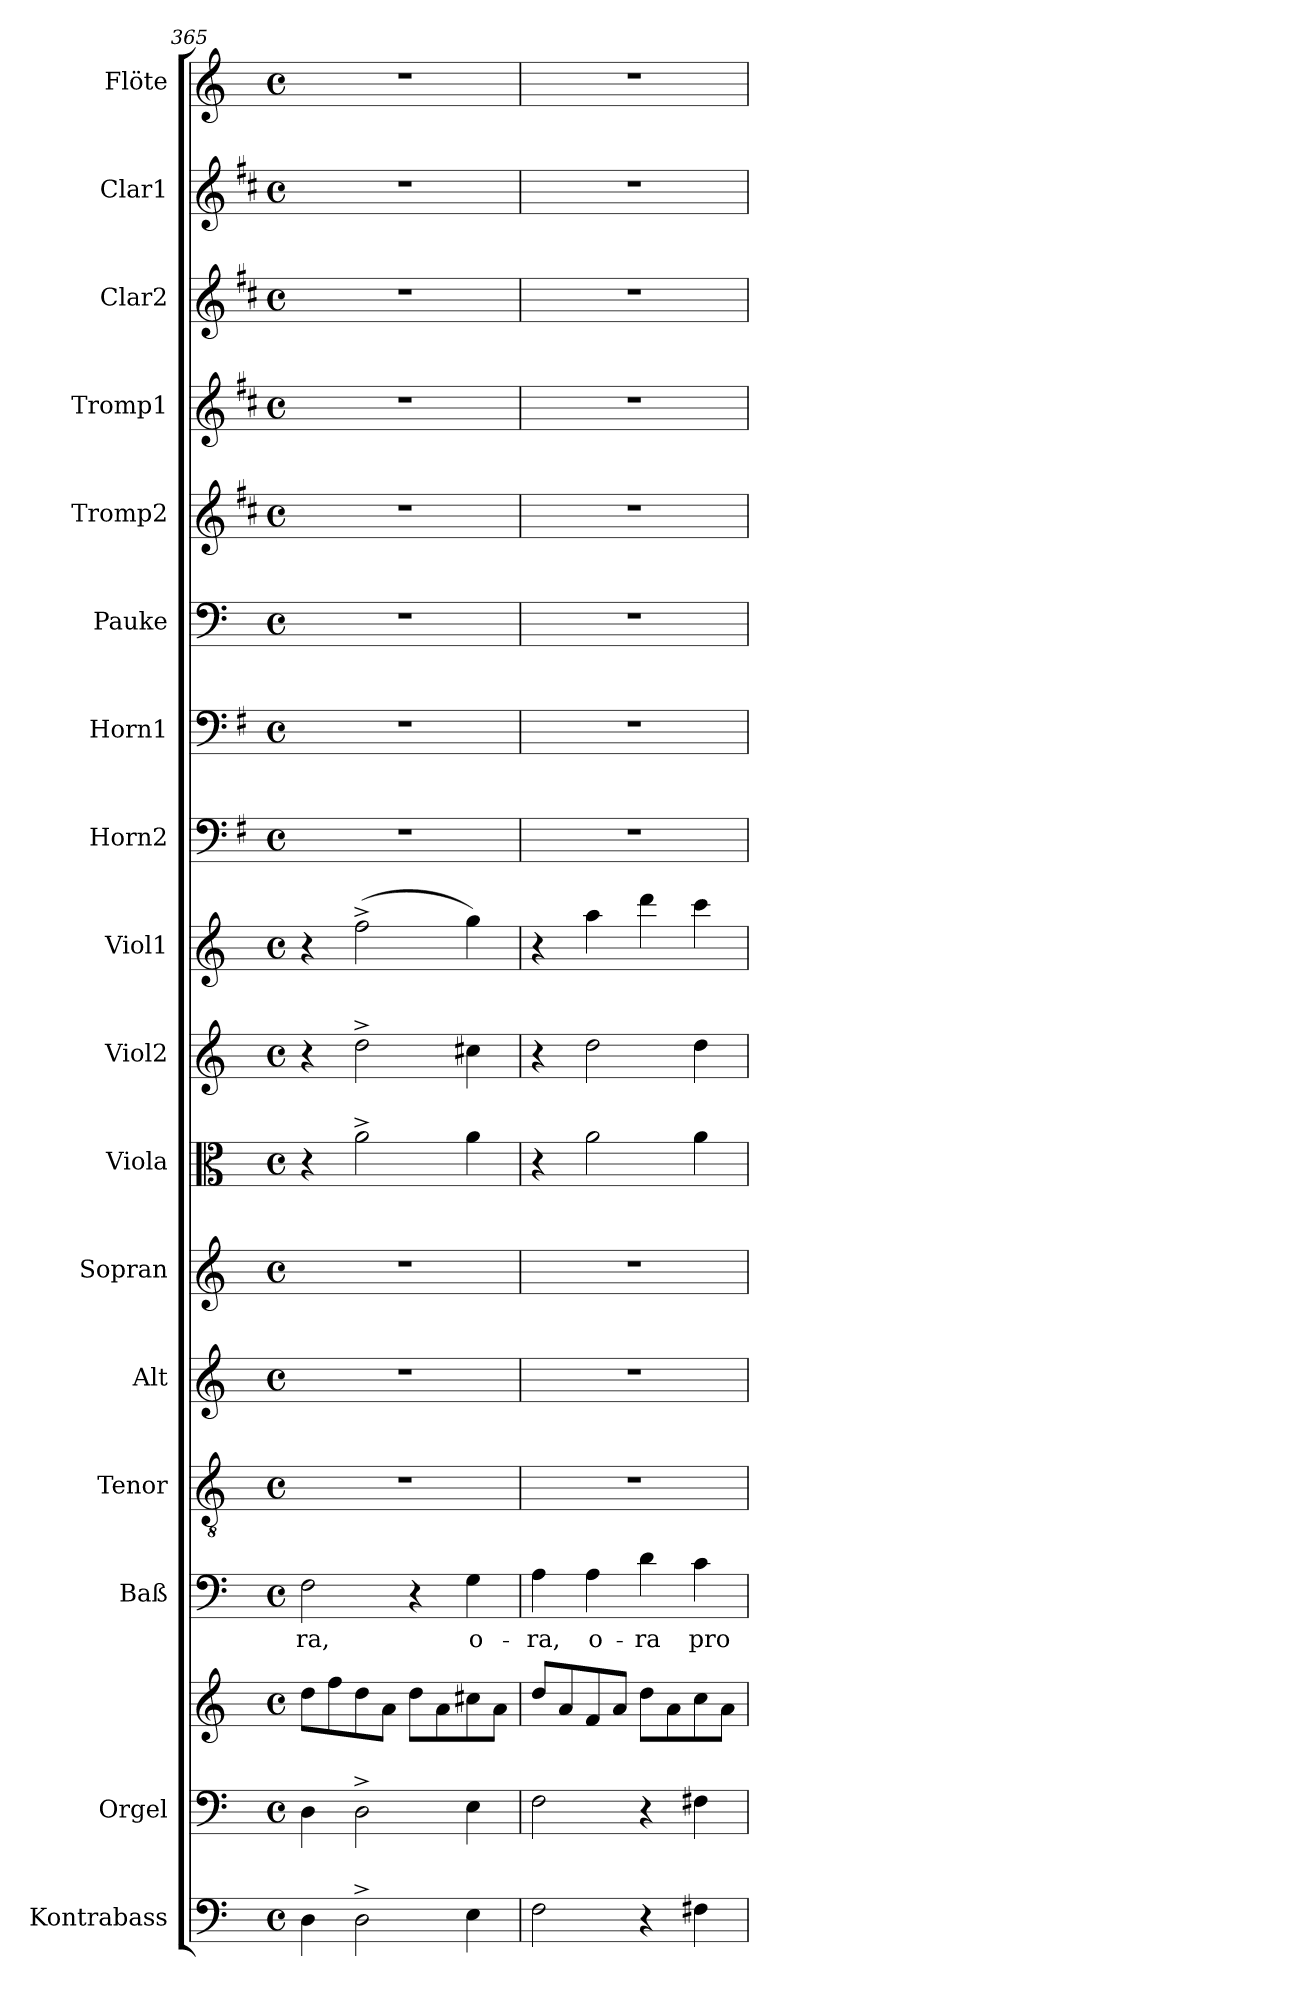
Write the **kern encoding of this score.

**kern	**kern	**kern	**kern	**text	**kern	**kern	**kern	**kern	**kern	**kern	**kern	**kern	**kern	**kern	**kern	**kern	**kern	**kern
*part17	*part16	*part16	*part15	*part15	*part14	*part13	*part12	*part11	*part10	*part9	*part8	*part7	*part6	*part5	*part4	*part3	*part2	*part1
*staff18	*staff17	*staff16	*staff15	*staff15	*staff14	*staff13	*staff12	*staff11	*staff10	*staff9	*staff8	*staff7	*staff6	*staff5	*staff4	*staff3	*staff2	*staff1
*I"Kontrabass	*I"Orgel	*	*I"Baß	*	*I"Tenor	*I"Alt	*I"Sopran	*I"Viola	*I"Viol2	*I"Viol1	*I"Horn2	*I"Horn1	*I"Pauke	*I"Tromp2	*I"Tromp1	*I"Clar2	*I"Clar1	*I"Flöte
*I'Kb	*	*	*I'B	*	*I'T	*I'A	*I'S	*I'Vla	*I'Vl2	*I'Vl1	*I'Hr2	*I'Hr1	*I'Pk	*I'Tr2	*I'Tr1	*I'Cl2	*I'Cl1	*I'Fl
*clefF4	*clefF4	*clefG2	*clefF4	*	*clefGv2	*clefG2	*clefG2	*clefC3	*clefG2	*clefG2	*clefF4	*clefF4	*clefF4	*clefG2	*clefG2	*clefG2	*clefG2	*clefG2
*ITrd7c12	*	*	*	*	*	*	*	*	*	*	*ITrd4c7	*ITrd4c7	*	*ITrd1c2	*ITrd1c2	*ITrd1c2	*ITrd1c2	*
*k[]	*k[]	*k[]	*k[]	*	*k[]	*k[]	*k[]	*k[]	*k[]	*k[]	*k[]	*k[]	*k[]	*k[]	*k[]	*k[]	*k[]	*k[]
*C:	*C:	*C:	*C:	*	*C:	*C:	*C:	*C:	*C:	*C:	*C:	*C:	*C:	*C:	*C:	*C:	*C:	*C:
*M4/4	*M4/4	*M4/4	*M4/4	*	*M4/4	*M4/4	*M4/4	*M4/4	*M4/4	*M4/4	*M4/4	*M4/4	*M4/4	*M4/4	*M4/4	*M4/4	*M4/4	*M4/4
*met(c)	*met(c)	*met(c)	*met(c)	*	*met(c)	*met(c)	*met(c)	*met(c)	*met(c)	*met(c)	*met(c)	*met(c)	*met(c)	*met(c)	*met(c)	*met(c)	*met(c)	*met(c)
=365	=365	=365	=365	=365	=365	=365	=365	=365	=365	=365	=365	=365	=365	=365	=365	=365	=365	=365
!	!	!	!	!LO:LY:b	!	!	!	!	!	!	!	!	!	!	!	!	!	!
4DD\	4D\	8dd\L	2F\	-ra,	1r	1r	1r	4r	4r	4r	1r	1r	1r	1r	1r	1r	1r	1r
.	.	8ff\	.	.	.	.	.	.	.	.	.	.	.	.	.	.	.	.
2DD^>\	2D^>\	8dd\	.	.	.	.	.	2a^>\	2dd^>\	(2ff^>\	.	.	.	.	.	.	.	.
.	.	8a\J	.	.	.	.	.	.	.	.	.	.	.	.	.	.	.	.
.	.	8dd\L	4r	.	.	.	.	.	.	.	.	.	.	.	.	.	.	.
.	.	8a\	.	.	.	.	.	.	.	.	.	.	.	.	.	.	.	.
!	!	!	!	!LO:LY:b	!	!	!	!	!	!	!	!	!	!	!	!	!	!
4EE\	4E\	8cc#X\	4G\	o-	.	.	.	4a\	4cc#X\	4gg\)	.	.	.	.	.	.	.	.
.	.	8a\J	.	.	.	.	.	.	.	.	.	.	.	.	.	.	.	.
=366	=366	=366	=366	=366	=366	=366	=366	=366	=366	=366	=366	=366	=366	=366	=366	=366	=366	=366
!	!	!	!	!LO:LY:b	!	!	!	!	!	!	!	!	!	!	!	!	!	!
2FF\	2F\	8dd/L	4A\	-ra,	1r	1r	1r	4r	4r	4r	1r	1r	1r	1r	1r	1r	1r	1r
.	.	8a/	.	.	.	.	.	.	.	.	.	.	.	.	.	.	.	.
!	!	!	!	!LO:LY:b	!	!	!	!	!	!	!	!	!	!	!	!	!	!
.	.	8f/	4A\	o-	.	.	.	2a\	2dd\	4aa\	.	.	.	.	.	.	.	.
.	.	8a/J	.	.	.	.	.	.	.	.	.	.	.	.	.	.	.	.
!	!	!	!	!LO:LY:b	!	!	!	!	!	!	!	!	!	!	!	!	!	!
4r	4r	8dd\L	4d\	-ra	.	.	.	.	.	4ddd\	.	.	.	.	.	.	.	.
.	.	8a\	.	.	.	.	.	.	.	.	.	.	.	.	.	.	.	.
!	!	!	!	!LO:LY:b	!	!	!	!	!	!	!	!	!	!	!	!	!	!
4FF#X\	4F#X\	8cc\	4c\	pro	.	.	.	4a\	4dd\	4ccc\	.	.	.	.	.	.	.	.
.	.	8a\J	.	.	.	.	.	.	.	.	.	.	.	.	.	.	.	.
=	=	=	=	=	=	=	=	=	=	=	=	=	=	=	=	=	=	=
*-	*-	*-	*-	*-	*-	*-	*-	*-	*-	*-	*-	*-	*-	*-	*-	*-	*-	*-
